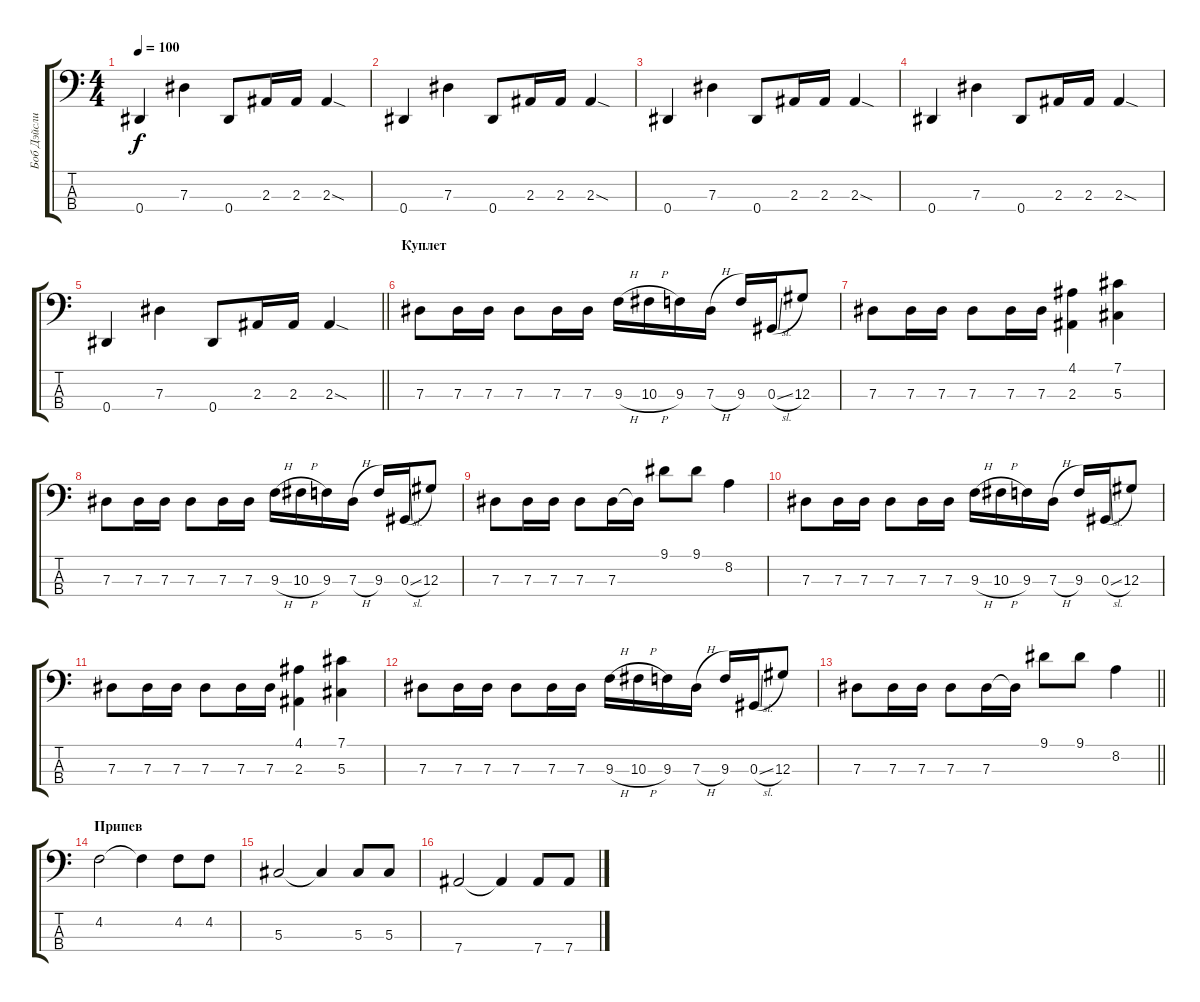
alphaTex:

\track ("Боб Дэйсли" "Боб Дэйсли") {instrument electricbassfinger}
\staff {score tabs}
\tuning (Gb2 Db2 Ab1 Eb1) {hide}
\ts (4 4)
\tempo 100
\clef f4
\ks c
0.4.4{dy f} 7.3.4 0.4.8 2.3.16 2.3.16 2.3{sod}.4 |
0.4.4 7.3.4 0.4.8 2.3.16 2.3.16 2.3{sod}.4 |
0.4.4 7.3.4 0.4.8 2.3.16 2.3.16 2.3{sod}.4 |
0.4.4 7.3.4 0.4.8 2.3.16 2.3.16 2.3{sod}.4 |
\barLineRight lightlight
0.4.4 7.3.4 0.4.8 2.3.16 2.3.16 2.3{sod}.4 |
\section ("" "Куплет")
7.3.8 7.3.16 7.3.16 7.3.8 7.3.16 7.3.16 9.3{h}.16 10.3{h}.16 9.3.16 7.3{h}.16 9.3.16 0.3{sl}.16 12.3.8 |
7.3.8 7.3.16 7.3.16 7.3.8 7.3.16 7.3.16 (4.1 2.3).4 (7.1 5.3).4 |
7.3.8 7.3.16 7.3.16 7.3.8 7.3.16 7.3.16 9.3{h}.16 10.3{h}.16 9.3.16 7.3{h}.16 9.3.16 0.3{sl}.16 12.3.8 |
7.3.8 7.3.16 7.3.16 7.3.8 7.3.16 7.3{t}.16 9.1.8 9.1.8 8.2.4 |
7.3.8 7.3.16 7.3.16 7.3.8 7.3.16 7.3.16 9.3{h}.16 10.3{h}.16 9.3.16 7.3{h}.16 9.3.16 0.3{sl}.16 12.3.8 |
7.3.8 7.3.16 7.3.16 7.3.8 7.3.16 7.3.16 (4.1 2.3).4 (7.1 5.3).4 |
7.3.8 7.3.16 7.3.16 7.3.8 7.3.16 7.3.16 9.3{h}.16 10.3{h}.16 9.3.16 7.3{h}.16 9.3.16 0.3{sl}.16 12.3.8 |
\barLineRight lightlight
7.3.8 7.3.16 7.3.16 7.3.8 7.3.16 7.3{t}.16 9.1.8 9.1.8 8.2.4 |
\section ("" "Припев")
4.2.2 4.2{t}.4 4.2.8 4.2.8 |
5.3.2 5.3{t}.4 5.3.8 5.3.8 |
7.4.2 7.4{t}.4 7.4.8 7.4.8
